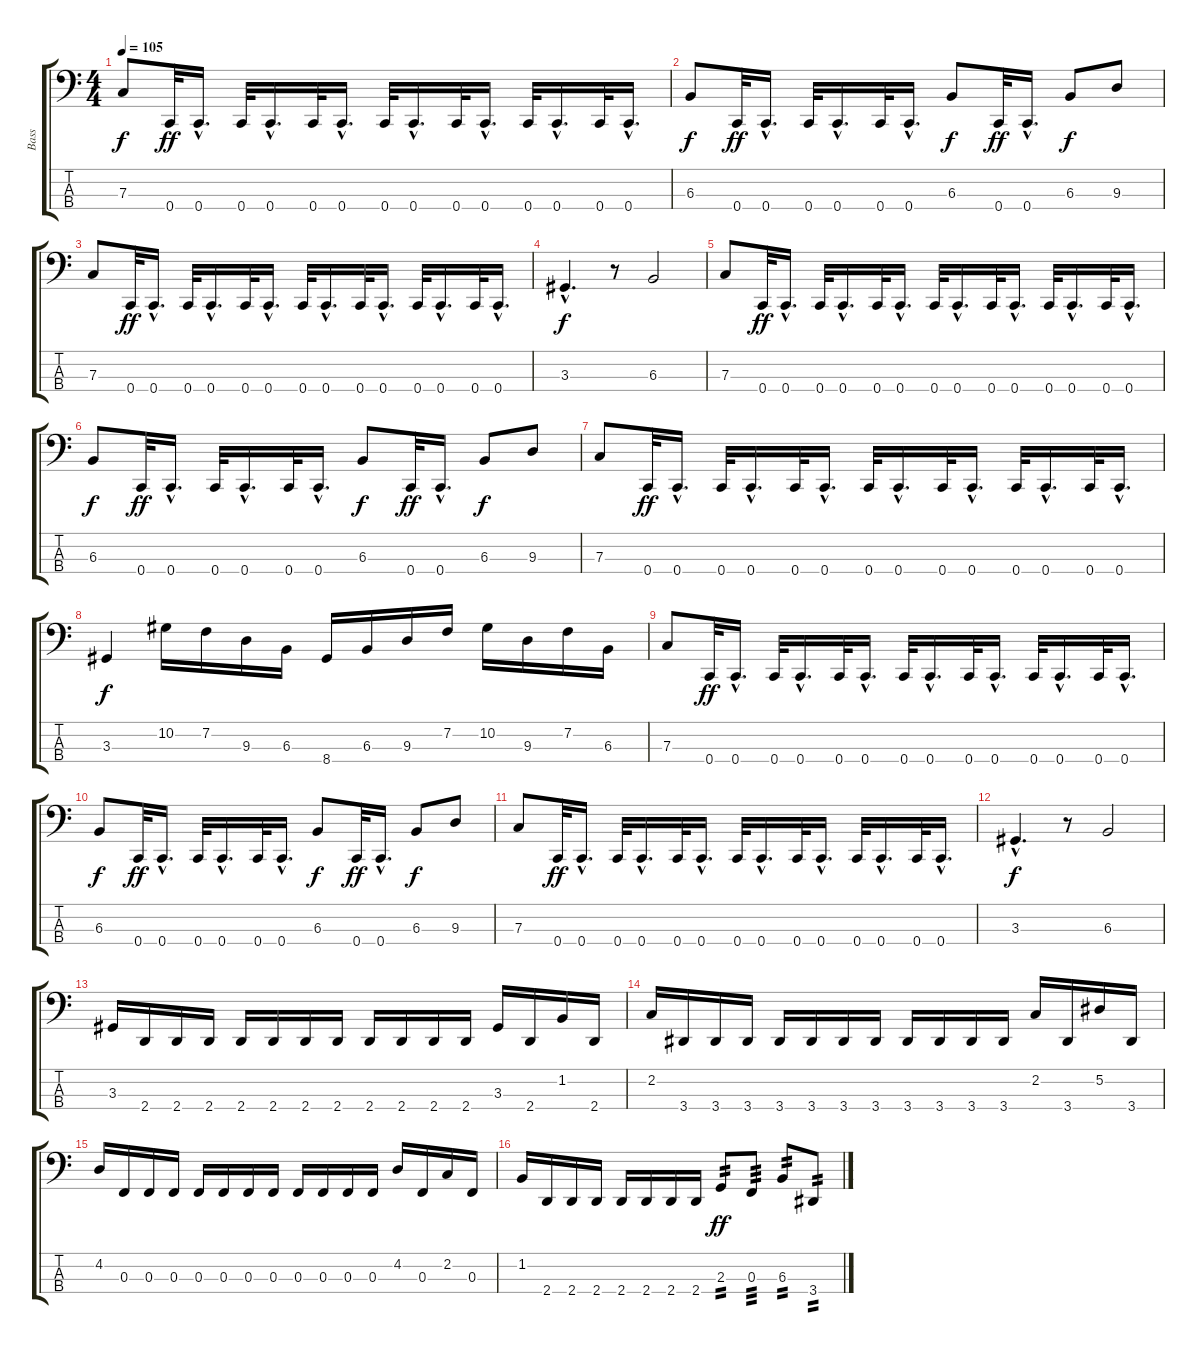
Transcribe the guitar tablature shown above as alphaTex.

\track ("Bass" "Bass") {instrument electricbasspick}
\staff {score tabs}
\tuning (Eb2 Bb1 F1 C1) {hide}
\ts (4 4)
\tempo 105
\clef f4
\ks c
7.3.8{dy f} 0.4.32{dy ff} 0.4{hac}.16{d} 0.4.32 0.4{hac}.16{d} 0.4.32 0.4{hac}.16{d} 0.4.32 0.4{hac}.16{d} 0.4.32 0.4{hac}.16{d} 0.4.32 0.4{hac}.16{d} 0.4.32 0.4{hac}.16{d} |
6.3.8{dy f} 0.4.32{dy ff} 0.4{hac}.16{d} 0.4.32 0.4{hac}.16{d} 0.4.32 0.4{hac}.16{d} 6.3.8{dy f} 0.4.32{dy ff} 0.4{hac}.16{d} 6.3.8{dy f} 9.3.8 |
7.3.8 0.4.32{dy ff} 0.4{hac}.16{d} 0.4.32 0.4{hac}.16{d} 0.4.32 0.4{hac}.16{d} 0.4.32 0.4{hac}.16{d} 0.4.32 0.4{hac}.16{d} 0.4.32 0.4{hac}.16{d} 0.4.32 0.4{hac}.16{d} |
3.3{hac}.4{d dy f} r.8 6.3.2 |
7.3.8 0.4.32{dy ff} 0.4{hac}.16{d} 0.4.32 0.4{hac}.16{d} 0.4.32 0.4{hac}.16{d} 0.4.32 0.4{hac}.16{d} 0.4.32 0.4{hac}.16{d} 0.4.32 0.4{hac}.16{d} 0.4.32 0.4{hac}.16{d} |
6.3.8{dy f} 0.4.32{dy ff} 0.4{hac}.16{d} 0.4.32 0.4{hac}.16{d} 0.4.32 0.4{hac}.16{d} 6.3.8{dy f} 0.4.32{dy ff} 0.4{hac}.16{d} 6.3.8{dy f} 9.3.8 |
7.3.8 0.4.32{dy ff} 0.4{hac}.16{d} 0.4.32 0.4{hac}.16{d} 0.4.32 0.4{hac}.16{d} 0.4.32 0.4{hac}.16{d} 0.4.32 0.4{hac}.16{d} 0.4.32 0.4{hac}.16{d} 0.4.32 0.4{hac}.16{d} |
3.3.4{dy f} 10.2.16 7.2.16 9.3.16 6.3.16 8.4.16 6.3.16 9.3.16 7.2.16 10.2.16 9.3.16 7.2.16 6.3.16 |
7.3.8 0.4.32{dy ff} 0.4{hac}.16{d} 0.4.32 0.4{hac}.16{d} 0.4.32 0.4{hac}.16{d} 0.4.32 0.4{hac}.16{d} 0.4.32 0.4{hac}.16{d} 0.4.32 0.4{hac}.16{d} 0.4.32 0.4{hac}.16{d} |
6.3.8{dy f} 0.4.32{dy ff} 0.4{hac}.16{d} 0.4.32 0.4{hac}.16{d} 0.4.32 0.4{hac}.16{d} 6.3.8{dy f} 0.4.32{dy ff} 0.4{hac}.16{d} 6.3.8{dy f} 9.3.8 |
7.3.8 0.4.32{dy ff} 0.4{hac}.16{d} 0.4.32 0.4{hac}.16{d} 0.4.32 0.4{hac}.16{d} 0.4.32 0.4{hac}.16{d} 0.4.32 0.4{hac}.16{d} 0.4.32 0.4{hac}.16{d} 0.4.32 0.4{hac}.16{d} |
3.3{hac}.4{d dy f} r.8 6.3.2 |
3.3.16 2.4.16 2.4.16 2.4.16 2.4.16 2.4.16 2.4.16 2.4.16 2.4.16 2.4.16 2.4.16 2.4.16 3.3.16 2.4.16 1.2.16 2.4.16 |
2.2.16 3.4.16 3.4.16 3.4.16 3.4.16 3.4.16 3.4.16 3.4.16 3.4.16 3.4.16 3.4.16 3.4.16 2.2.16 3.4.16 5.2.16 3.4.16 |
4.2.16 0.3.16 0.3.16 0.3.16 0.3.16 0.3.16 0.3.16 0.3.16 0.3.16 0.3.16 0.3.16 0.3.16 4.2.16 0.3.16 2.2.16 0.3.16 |
1.2.16 2.4.16 2.4.16 2.4.16 2.4.16 2.4.16 2.4.16 2.4.16 2.3.8{tp 2 dy ff} 0.3.8{tp 3} 6.3.8{tp 2} 3.4.8{tp 2}
